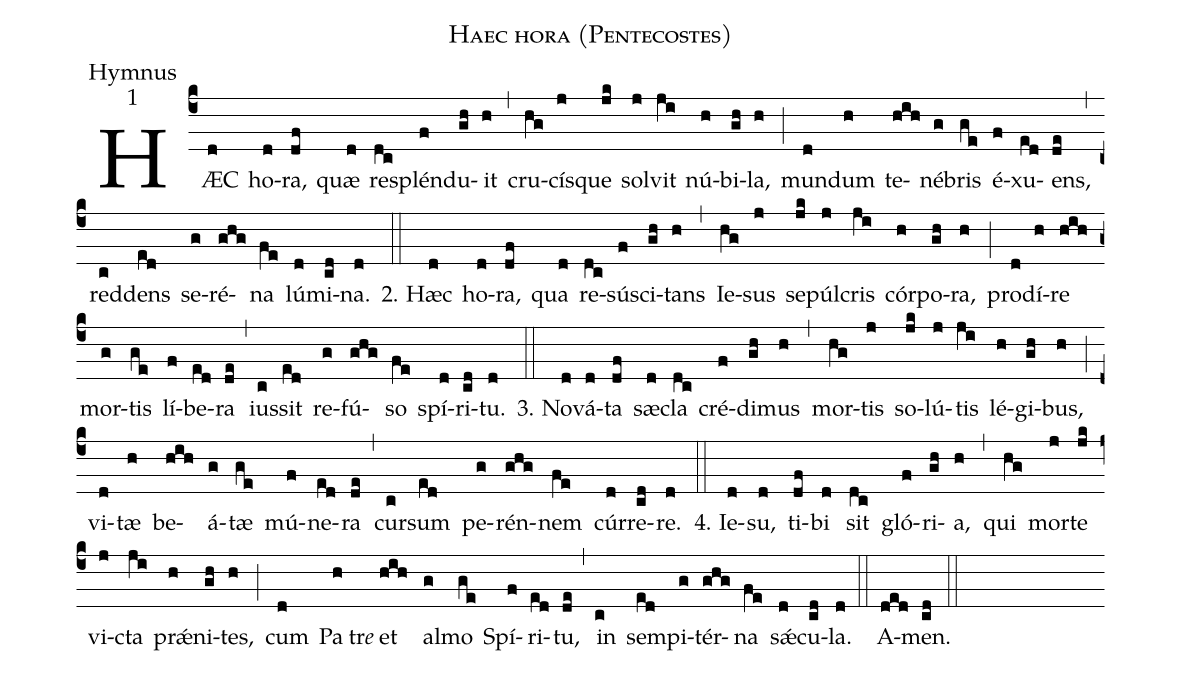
name:Haec hora (Pentecostes);
office-part:Hymnus;
mode:1;
%%
(c4)HÆC(d) ho(d)ra,(df) quæ(d) res(dc)plén(f)du(gh)it(h) (,)
cru(hg)cís(j)que(jk) sol(j)vit(ji) nú(h)bi(gh)la,(h) (;)
mun(d)dum(h) te(hih)né(g)bris(ge) é(f)xu(ed)ens,(de) (,)
red(c)dens(ed) se(g)ré(ghg)na(fe) lú(d)mi(cd)na.(d) (::)
2. Hæc(d) ho(d)ra,(df) qua(d) re(dc)sú(f)sci(gh)tans(h) (,)
Ie(hg)sus(j) se(jk)púl(j)cris(ji) cór(h)po(gh)ra,(h) (;)
pro(d)dí(h)re(hih) mor(g)tis(ge) lí(f)be(ed)ra(de) (,)
ius(c)sit(ed) re(g)fú(ghg)so(fe) spí(d)ri(cd)tu.(d) (::)
3. No(d)vá(d)ta(df) sæ(d)cla(dc) cré(f)di(gh)mus(h) (,)
mor(hg)tis(j) so(jk)lú(j)tis(ji) lé(h)gi(gh)bus,(h) (;)
vi(d)tæ(h) be(hih)á(g)tæ(ge) mú(f)ne(ed)ra(de) (,)
cur(c)sum(ed) pe(g)rén(ghg)nem(fe) cúr(d)re(cd)re.(d) (::)
4. Ie(d)su,(d) ti(df)bi(d) sit(dc) gló(f)ri(gh)a,(h) (,)
qui(hg) mor(j)te(jk) vi(j)cta(ji) pr<sp>'ae</sp>(h)ni(gh)tes,(h) (;)
cum(d) Pa(h)tr<i>e</i>() et(hih) al(g)mo(ge) Spí(f)ri(ed)tu,(de) (,)
in(c) sem(ed)pi(g)tér(ghg)na(fe) s<sp>'ae</sp>(d)cu(cd)la.(d) (::) A(ded)men.(cd) (::)
